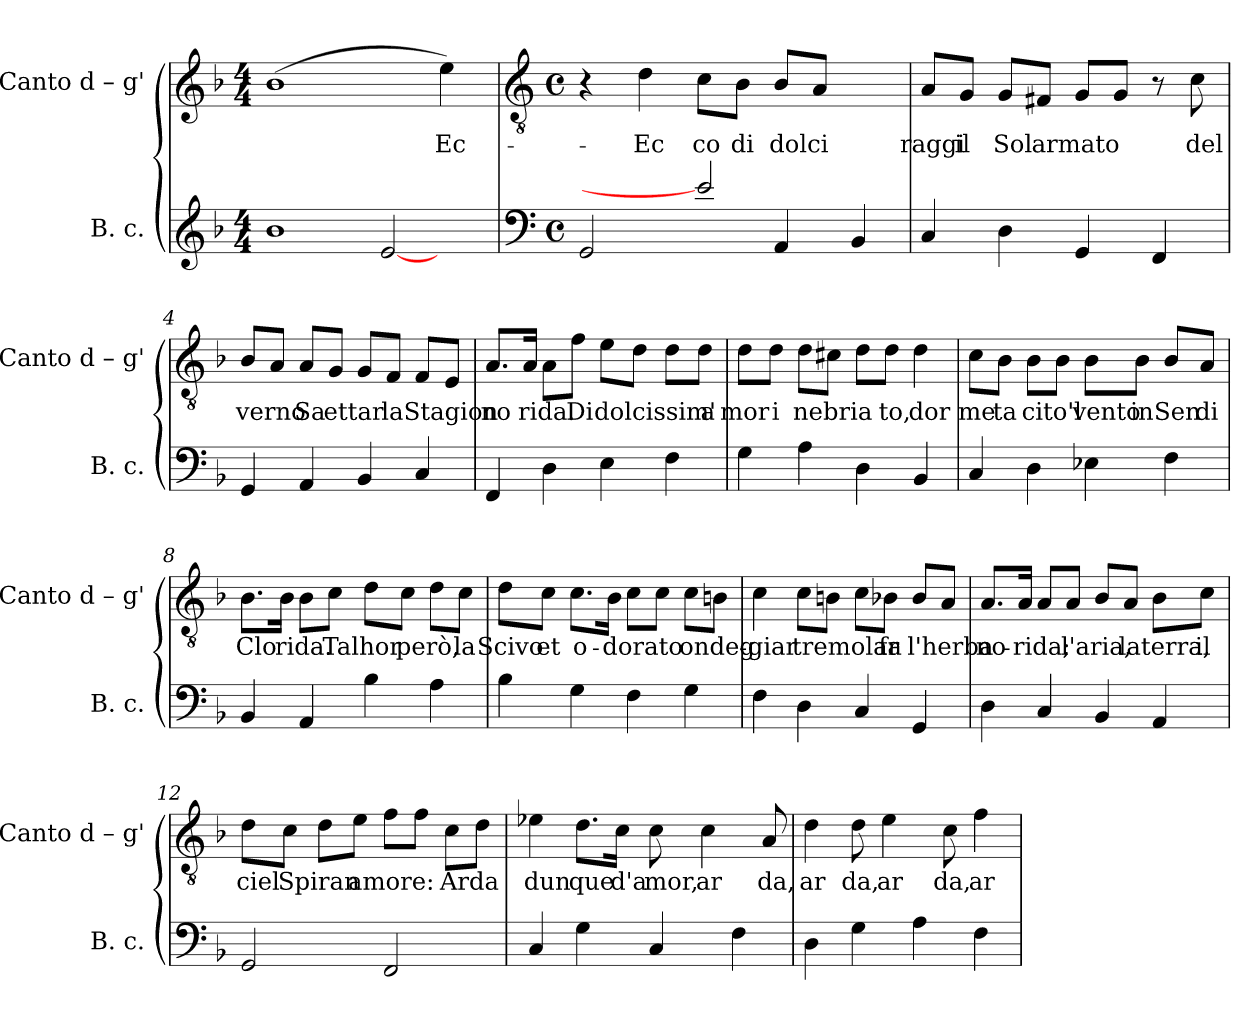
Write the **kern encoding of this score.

**kern	**kern	**text
*part2	*part1	*part1
*staff2	*staff1	*staff1
*I"B. c.	*I"Canto d – g'	*
*I'B. c.	*I'Canto d – g'	*
*clefG2	*clefG2	*
*k[b-]	*k[b-]	*
*F:	*F:	*
*M4/4	*M4/4	*
=1	=1	=1
*^	*	*
1b-	2.ryy	(>1b-	.
!	!LO:N:head=open	!	!
.	[4e/	.	.
!	!	!LO:N:head=solid	!LO:LY:b
4ryy	4ryy	4ee\)	Ec-
*v	*v	*	*
=2	=2	=2
*clefF4	*clefGv2	*
*M4/4	*M4/4	*
*met(c)	*met(c)	*
2GG/	4r	.
!	!	!LO:LY:b
.	4d\	-Ec
!LO:N:head=open	!	!LO:LY:b
4e/]	8c\L	co
!	!	!LO:LY:b
.	8B-\J	di
!	!	!LO:LY:b
4AA/	8B-/L	dolci
.	8A/J	.
4BB-/	4ryy	.
=3	=3	=3
!	!	!LO:LY:b
4C/	8A/L	raggi
!	!	!LO:LY:b
.	8G/J	il
!	!	!LO:LY:b
4D\	8G/L	Sol
!	!	!LO:LY:b
.	8F#X/J	armato
4GG/	8G/L	.
.	8G/J	.
4FF/	8r	.
!	!	!LO:LY:b
.	8c\	del
=4	=4	=4
!	!	!LO:LY:b
4GG/	8B-/L	verno
.	8A/J	.
!	!	!LO:LY:b
4AA/	8A/L	Sa
!	!	!LO:LY:b
.	8G/J	ettar
4BB-/	8G/L	.
!	!	!LO:LY:b
.	8F/J	la
!	!	!LO:LY:b
4C/	8F/L	Stagion
.	8E/J	.
!!LO:LB:g=z
=5	=5	=5
!	!	!LO:LY:b
4FF/	8.A/L	no
!	!	!LO:LY:b
.	16A/Jk	rida.
4D\	8A\L	.
!	!	!LO:LY:b
.	8f\J	Di
!	!	!LO:LY:b
4E\	8e\L	dolcissim'
.	8d\J	.
4F\	8d\L	.
!	!	!LO:LY:b
.	8d\J	a
=6	=6	=6
!	!	!LO:LY:b
4G\	8d\L	mor
!	!	!LO:LY:b
.	8d\J	i
!	!	!LO:LY:b
4A\	8d\L	nebria
.	8c#\J	.
4D\	8d\L	.
!	!	!LO:LY:b
.	8d\J	to,
!	!	!LO:LY:b
4BB-/	4d\	dor
=7	=7	=7
!	!	!LO:LY:b
4C/	8c\L	me
!	!	!LO:LY:b
.	8B-\J	ta
!	!	!LO:LY:b
4D\	8B-\L	cito'l
.	8B-\J	.
!	!	!LO:LY:b
4E-X\	8B-\L	vento
!	!	!LO:LY:b
.	8B-\J	in
!	!	!LO:LY:b
4F\	8B-/L	Sen
!	!	!LO:LY:b
.	8A/J	di
=8	=8	=8
!	!	!LO:LY:b
4BB-/	8.B-\L	Clo
!	!	!LO:LY:b
.	16B-\Jk	rida.
4AA/	8B-\L	.
!	!	!LO:LY:b
.	8c\J	Tal
!	!	!LO:LY:b
4B-\	8d\L	hor
!	!	!LO:LY:b
.	8c\J	però,
4A\	8d\L	.
!	!	!LO:LY:b
.	8c\J	la
!!LO:LB:g=z
=9	=9	=9
!	!	!LO:LY:b
4B-\	8d\L	Scivo
!	!	!LO:LY:b
.	8c\J	et
!	!	!LO:LY:b
4G\	8.c\L	o-
!	!	!LO:LY:b
.	16B-\Jk	-dorato
4F\	8c\L	.
.	8c\J	.
!	!	!LO:LY:b
4G\	8c\L	ondeg-
.	8Bn\J	.
=10	=10	=10
!	!	!LO:LY:b
4F\	4c\	-giar
!	!	!LO:LY:b
4D\	8c\L	tremolar
.	8Bn\J	.
4C/	8c\L	.
!	!	!LO:LY:b
.	8B-X\J	fa
!	!	!LO:LY:b
4GG/	8B-/L	l'herba
.	8A/J	.
=11	=11	=11
!	!	!LO:LY:b
4D\	8.A/L	no-
!	!	!LO:LY:b
.	16A/Jk	-rida;
4C/	8A/L	.
!	!	!LO:LY:b
.	8A/J	l'aria,
4BB-/	8B-/L	.
!	!	!LO:LY:b
.	8A/J	la
!	!	!LO:LY:b
4AA/	8B-\L	terra,
!	!	!LO:LY:b
.	8c\J	il
=12	=12	=12
!	!	!LO:LY:b
2GG/	8d\L	ciel
!	!	!LO:LY:b
.	8c\J	Spiran
.	8d\L	.
!	!	!LO:LY:b
.	8e\J	amore:
2FF/	8f\L	.
.	8f\J	.
!	!	!LO:LY:b
.	8c\L	Arda
.	8d\J	.
!!LO:LB:g=z
=13	=13	=13
!	!	!LO:LY:b
4C/	4e-X\	dun
!	!	!LO:LY:b
4G\	8.d\L	que
!	!	!LO:LY:b
.	16c\Jk	d'a
!	!	!LO:LY:b
4C/	8c\	mor,
!	!	!LO:LY:b
.	4c\	ar
4F\	.	.
!	!	!LO:LY:b
.	8A/	da,
=14	=14	=14
!	!	!LO:LY:b
4D\	4d\	ar
!	!	!LO:LY:b
4G\	8d\	da,
!	!	!LO:LY:b
.	4e\	ar
4A\	.	.
!	!	!LO:LY:b
.	8c\	da,
!	!	!LO:LY:b
4F\	4f\	ar
=	=	=
*-	*-	*-
